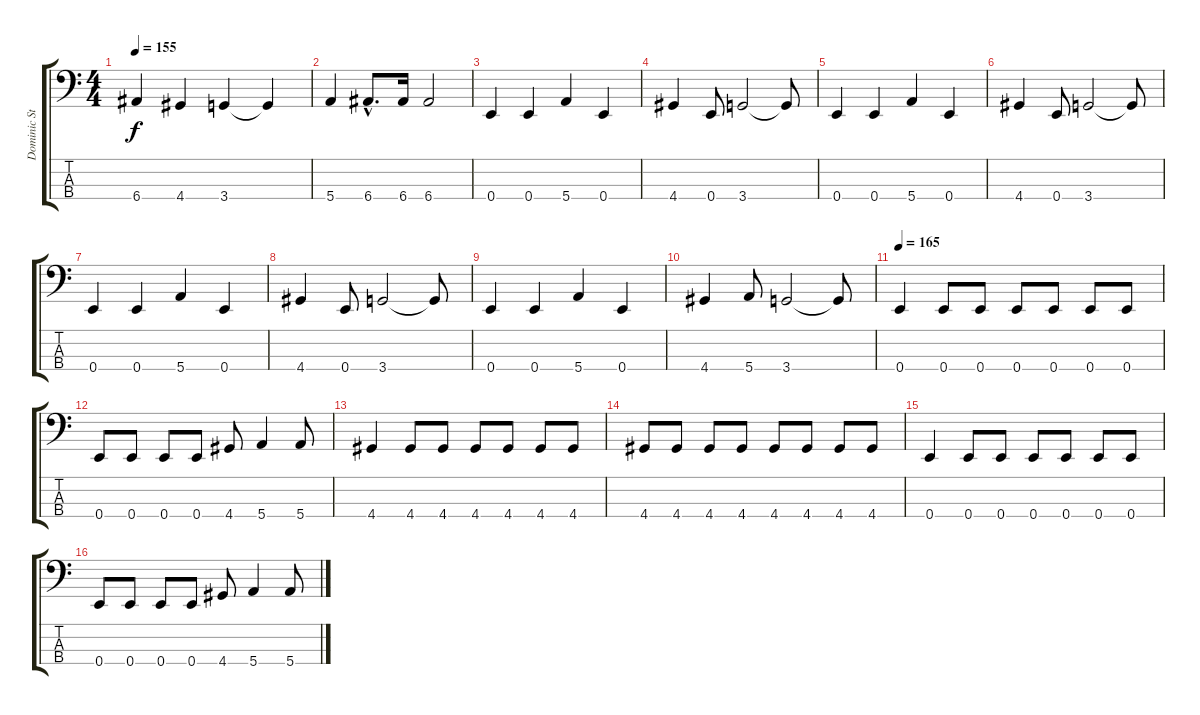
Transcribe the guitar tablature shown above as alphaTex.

\track ("Dominic Steiner" "Dominic St") {instrument electricbasspick}
\staff {score tabs}
\tuning (G2 D2 A1 E1) {hide}
\ts (4 4)
\tempo 155
\clef f4
\ks c
6.4{t}.4{dy f} 4.4.4 3.4.4 3.4{t}.4 |
5.4.4 6.4{hac}.8{d} 6.4.16 6.4.2 |
0.4.4 0.4.4 5.4.4 0.4.4 |
4.4.4 0.4.8 3.4.2 3.4{t}.8 |
0.4.4 0.4.4 5.4.4 0.4.4 |
4.4.4 0.4.8 3.4.2 3.4{t}.8 |
0.4.4 0.4.4 5.4.4 0.4.4 |
4.4.4 0.4.8 3.4.2 3.4{t}.8 |
0.4.4 0.4.4 5.4.4 0.4.4 |
4.4.4 5.4.8 3.4.2 3.4{t}.8 |
\tempo 165
0.4.4 0.4.8 0.4.8 0.4.8 0.4.8 0.4.8 0.4.8 |
0.4.8 0.4.8 0.4.8 0.4.8 4.4.8 5.4.4 5.4.8 |
4.4.4 4.4.8 4.4.8 4.4.8 4.4.8 4.4.8 4.4.8 |
4.4.8 4.4.8 4.4.8 4.4.8 4.4.8 4.4.8 4.4.8 4.4.8 |
0.4.4 0.4.8 0.4.8 0.4.8 0.4.8 0.4.8 0.4.8 |
0.4.8 0.4.8 0.4.8 0.4.8 4.4.8 5.4.4 5.4.8
